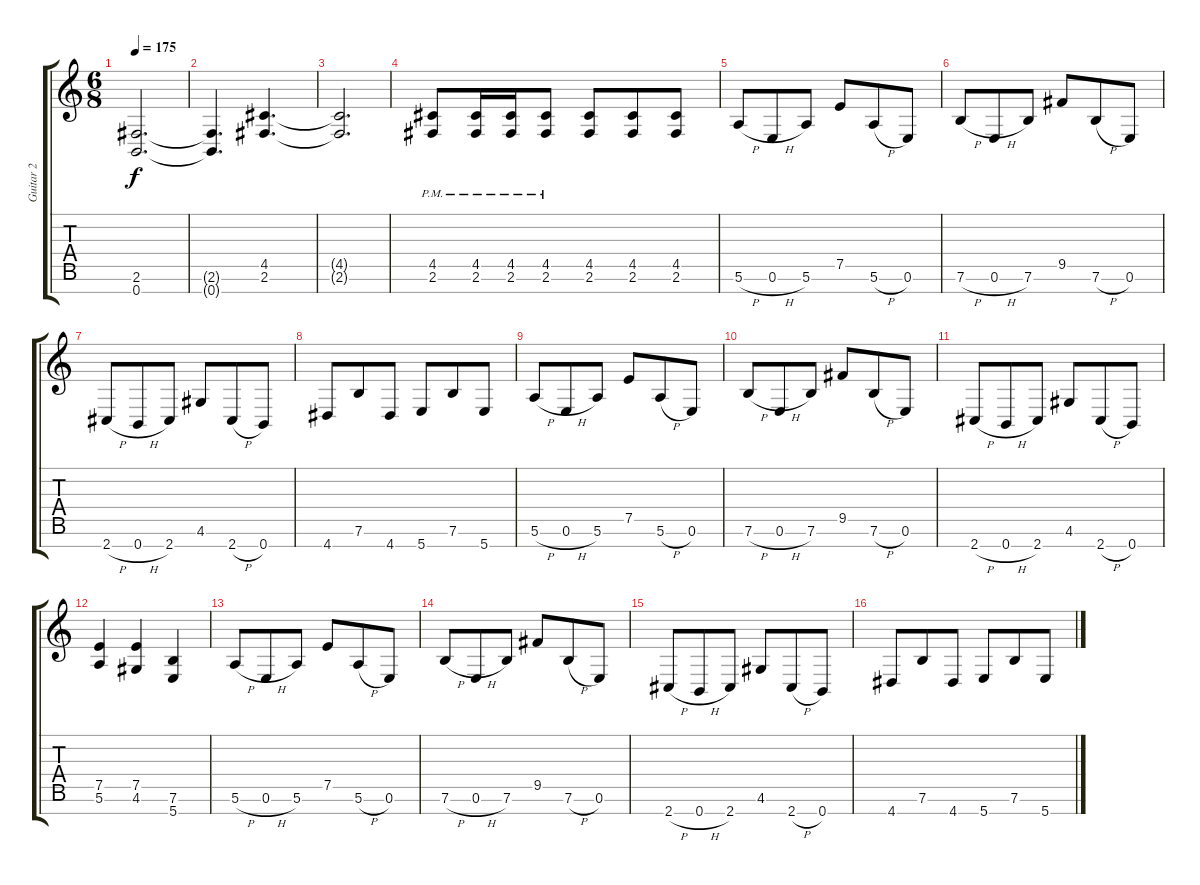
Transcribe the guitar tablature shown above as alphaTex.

\track ("Guitar 2" "Guitar 2") {instrument distortionguitar}
\staff {score tabs}
\tuning (E4 B3 G3 D3 A2 E2 B1) {hide}
\ts (6 8)
\tempo 175
\clef g2
\ks c
(2.6 0.7).2{d dy f} |
(2.6{t} 0.7{t}).4{d} (4.5 2.6).4{d} |
(4.5{t} 2.6{t}).2{d} |
(4.5{pm} 2.6).8 (4.5{pm} 2.6).16 (4.5{pm} 2.6).16 (4.5{pm} 2.6).8 (4.5 2.6).8 (4.5 2.6).8 (4.5 2.6).8 |
5.6{h}.8 0.6{h}.8 5.6.8 7.5.8 5.6{h}.8 0.6.8 |
7.6{h}.8 0.6{h}.8 7.6.8 9.5.8 7.6{h}.8 0.6.8 |
2.7{h}.8 0.7{h}.8 2.7.8 4.6.8 2.7{h}.8 0.7.8 |
4.7.8 7.6.8 4.7.8 5.7.8 7.6.8 5.7.8 |
5.6{h}.8 0.6{h}.8 5.6.8 7.5.8 5.6{h}.8 0.6.8 |
7.6{h}.8 0.6{h}.8 7.6.8 9.5.8 7.6{h}.8 0.6.8 |
2.7{h}.8 0.7{h}.8 2.7.8 4.6.8 2.7{h}.8 0.7.8 |
(7.5 5.6).4 (7.5 4.6).4 (7.6 5.7).4 |
5.6{h}.8 0.6{h}.8 5.6.8 7.5.8 5.6{h}.8 0.6.8 |
7.6{h}.8 0.6{h}.8 7.6.8 9.5.8 7.6{h}.8 0.6.8 |
2.7{h}.8 0.7{h}.8 2.7.8 4.6.8 2.7{h}.8 0.7.8 |
4.7.8 7.6.8 4.7.8 5.7.8 7.6.8 5.7.8
